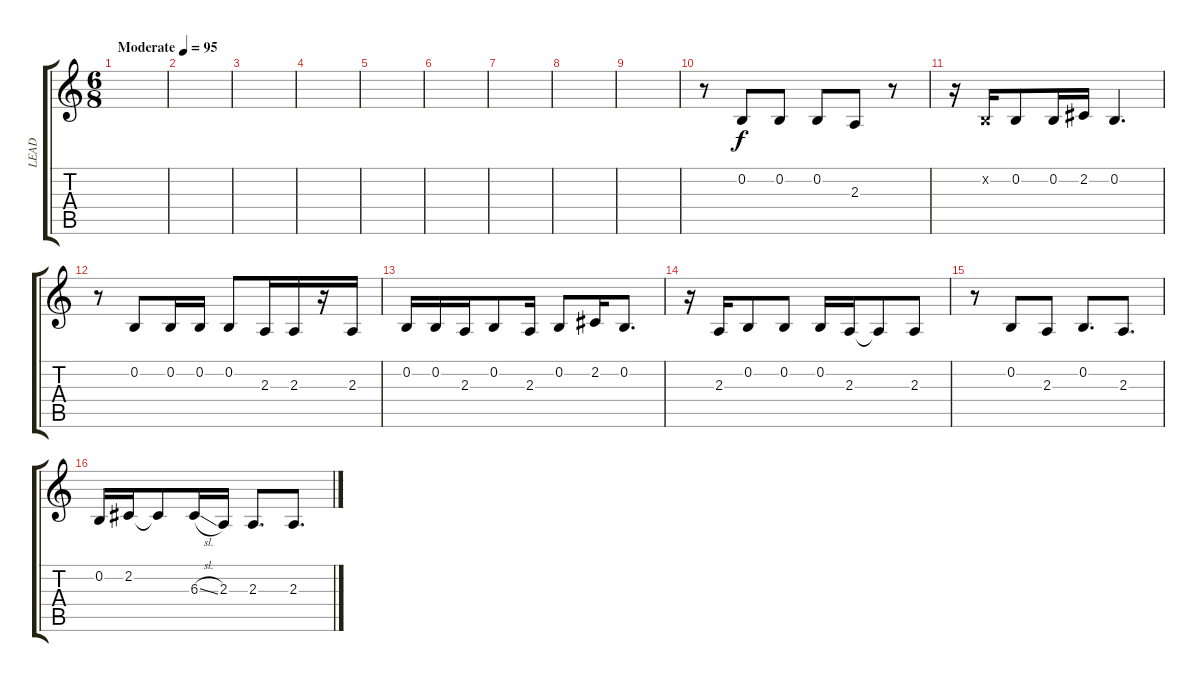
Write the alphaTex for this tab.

\track ("LEAD" "LEAD") {instrument clarinet}
\staff {score tabs}
\tuning (E4 B3 G3 D3 A2 E2) {hide}
\ts (6 8)
\tempo (95 "Moderate")
\clef g2
\ks c
|
|
|
|
|
|
|
|
|
r.8 0.2.8 0.2.8 0.2.8 2.3.8 r.8 |
r.16 0.2{x}.16 0.2.8 0.2.16 2.2.16 0.2.4{d} |
r.8 0.2.8 0.2.16 0.2.16 0.2.8 2.3.16 2.3.16 r.16 2.3.16 |
0.2.16 0.2.16 2.3.16 0.2.8 2.3.16 0.2.8 2.2.16 0.2.8{d} |
r.16 2.3.16 0.2.8 0.2.8 0.2.16 2.3.16 2.3{t}.8 2.3.8 |
r.8 0.2.8 2.3.8 0.2.8{d} 2.3.8{d} |
0.2.16 2.2.16 2.2{t}.8 6.3{sl}.16 2.3.16 2.3.8{d} 2.3.8{d}
